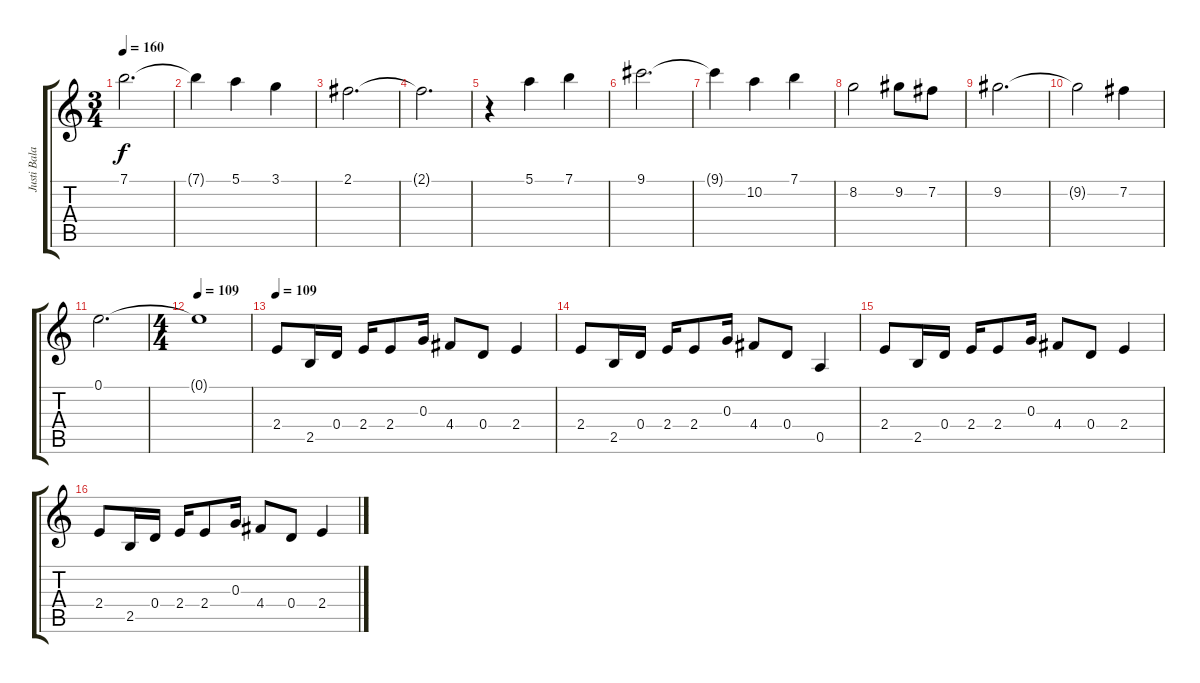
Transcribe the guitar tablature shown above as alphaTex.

\track ("Justi Bala" "Justi Bala") {instrument distortionguitar}
\staff {score tabs}
\tuning (E4 B3 G3 D3 A2 E2) {hide}
\ts (3 4)
\tempo 160
\clef g2
\ks c
7.1.2{d dy f} |
7.1{t}.4 5.1.4 3.1.4 |
2.1.2{d} |
2.1{t}.2{d} |
r.4 5.1.4 7.1.4 |
9.1.2{d} |
9.1{t}.4 10.2.4 7.1.4 |
8.2.2 9.2.8 7.2.8 |
9.2.2{d} |
9.2{t}.2 7.2.4 |
0.1.2{d} |
\ts (4 4)
\tempo 109
0.1{t}.1 |
\tempo 109
2.4.8 2.5.16 0.4.16 2.4.16 2.4.8 0.3.16 4.4.8 0.4.8 2.4.4 |
2.4.8 2.5.16 0.4.16 2.4.16 2.4.8 0.3.16 4.4.8 0.4.8 0.5.4 |
2.4.8 2.5.16 0.4.16 2.4.16 2.4.8 0.3.16 4.4.8 0.4.8 2.4.4 |
2.4.8 2.5.16 0.4.16 2.4.16 2.4.8 0.3.16 4.4.8 0.4.8 2.4.4
